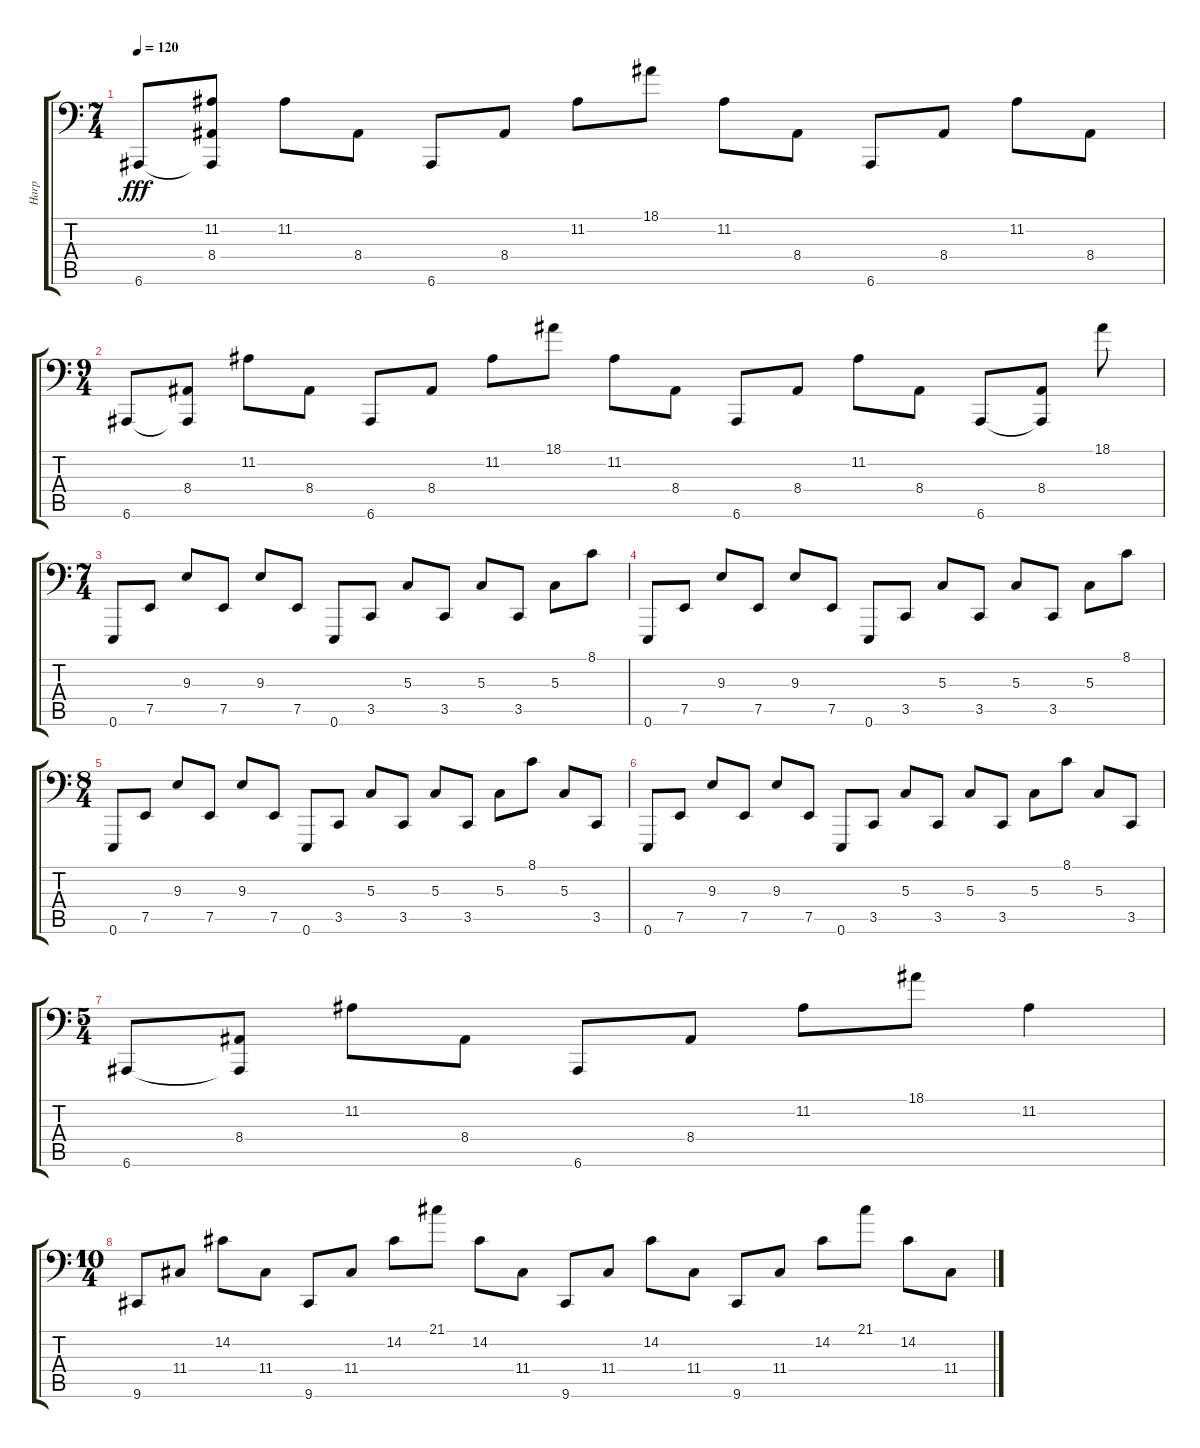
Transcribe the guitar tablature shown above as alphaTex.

\track ("Harp" "Harp") {instrument orchestralharp}
\staff {score tabs}
\tuning (E3 B2 G2 D2 A1 E1) {hide}
\ts (7 4)
\tempo 120
\clef f4
\ks c
6.6.8{dy fff} (11.2{t} 8.4 6.6{t}).8 11.2.8 8.4.8 6.6.8 8.4.8 11.2.8 18.1.8 11.2.8 8.4.8 6.6.8 8.4.8 11.2.8 8.4.8 |
\ts (9 4)
6.6.8 (8.4 6.6{t}).8 11.2.8 8.4.8 6.6.8 8.4.8 11.2.8 18.1.8 11.2.8 8.4.8 6.6.8 8.4.8 11.2.8 8.4.8 6.6.8 (8.4 6.6{t}).8 18.1.8 |
\ts (7 4)
0.6.8 7.5.8 9.3.8 7.5.8 9.3.8 7.5.8 0.6.8 3.5.8 5.3.8 3.5.8 5.3.8 3.5.8 5.3.8 8.1.8 |
0.6.8 7.5.8 9.3.8 7.5.8 9.3.8 7.5.8 0.6.8 3.5.8 5.3.8 3.5.8 5.3.8 3.5.8 5.3.8 8.1.8 |
\ts (8 4)
0.6.8 7.5.8 9.3.8 7.5.8 9.3.8 7.5.8 0.6.8 3.5.8 5.3.8 3.5.8 5.3.8 3.5.8 5.3.8 8.1.8 5.3.8 3.5.8 |
0.6.8 7.5.8 9.3.8 7.5.8 9.3.8 7.5.8 0.6.8 3.5.8 5.3.8 3.5.8 5.3.8 3.5.8 5.3.8 8.1.8 5.3.8 3.5.8 |
\ts (5 4)
6.6.8 (8.4 6.6{t}).8 11.2.8 8.4.8 6.6.8 8.4.8 11.2.8 18.1.8 11.2.4 |
\ts (10 4)
9.6.8 11.4.8 14.2.8 11.4.8 9.6.8 11.4.8 14.2.8 21.1.8 14.2.8 11.4.8 9.6.8 11.4.8 14.2.8 11.4.8 9.6.8 11.4.8 14.2.8 21.1.8 14.2.8 11.4.8
